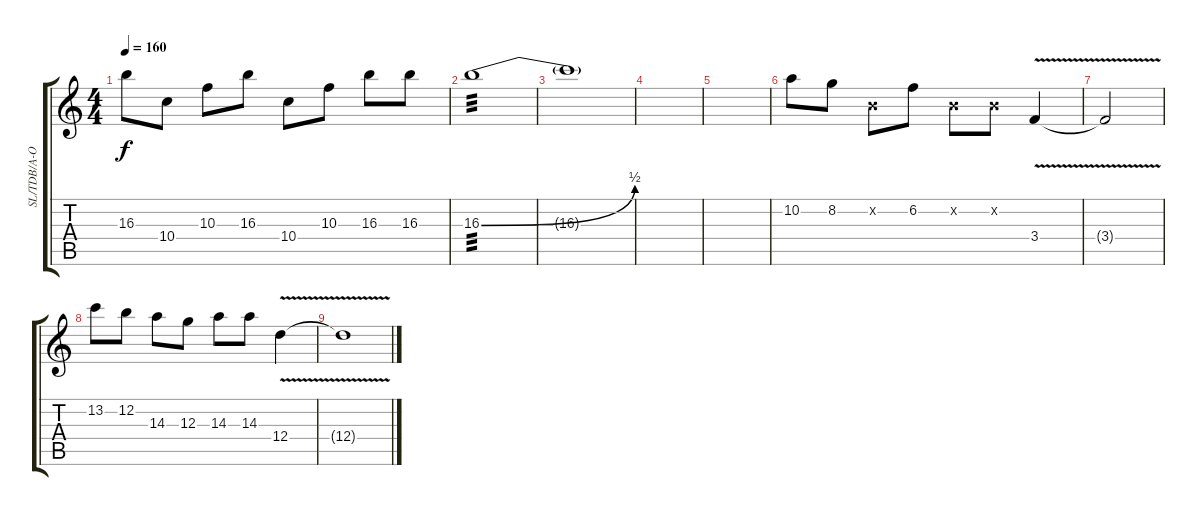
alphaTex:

\track ("SL/TDB/A-O" "SL/TDB/A-O") {instrument distortionguitar}
\staff {score tabs}
\tuning (E4 B3 G3 D3 A2 E2) {hide}
\ts (4 4)
\tempo 160
\clef g2
\ks c
16.3.8{dy f} 10.4.8 10.3.8 16.3.8 10.4.8 10.3.8 16.3.8 16.3.8 |
16.3{be (bend 0 0 60 2)}.1{tp 3} |
16.3{t}.1 |
|
|
10.2.8 8.2.8 0.2{x}.8 6.2.8 0.2{x}.8 0.2{x}.8 3.4{v}.4 |
3.4{t}.2 |
13.2.8 12.2.8 14.3.8 12.3.8 14.3.8 14.3.8 12.4{v}.4 |
12.4{t}.1
